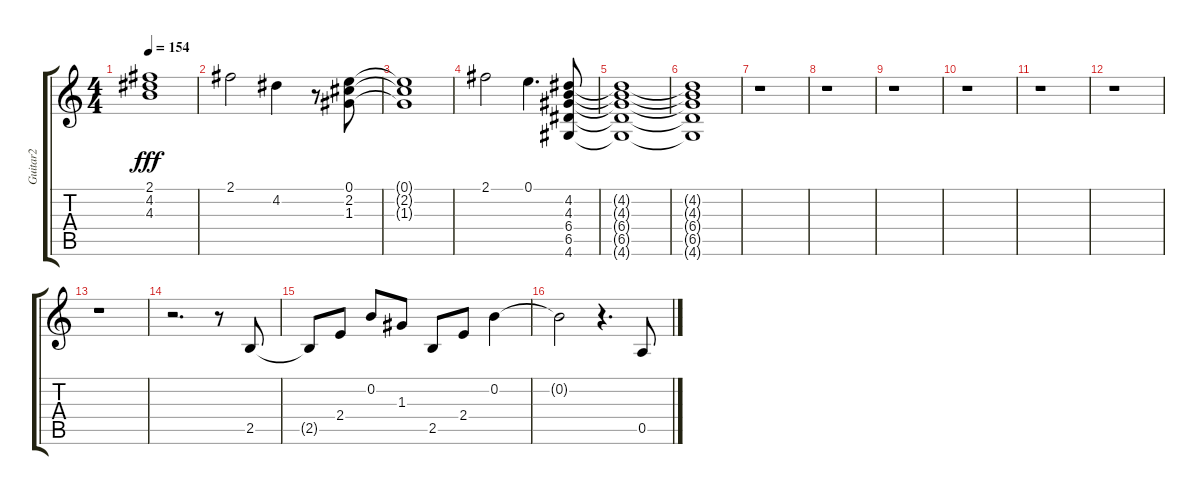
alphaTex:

\track ("Guitar2" "Guitar2") {instrument distortionguitar}
\staff {score tabs}
\tuning (E4 B3 G3 D3 A2 E2) {hide}
\ts (4 4)
\tempo 154
\clef g2
\ks c
(2.1{t} 4.2{t} 4.3{t}).1{dy fff} |
2.1.2 4.2.4 r.8 (0.1 2.2 1.3).8 |
(0.1{t} 2.2{t} 1.3{t}).1 |
2.1.2 0.1.4{d} (4.2 4.3 6.4 6.5 4.6).8 |
(4.2{t} 4.3{t} 6.4{t} 6.5{t} 4.6{t}).1 |
(4.2{t} 4.3{t} 6.4{t} 6.5{t} 4.6{t}).1 |
r.1 |
r.1 |
r.1 |
r.1 |
r.1 |
r.1 |
r.1 |
r.2{d} r.8 2.5.8 |
2.5{t}.8 2.4.8 0.2.8 1.3.8 2.5.8 2.4.8 0.2.4 |
0.2{t}.2 r.4{d} 0.5.8
